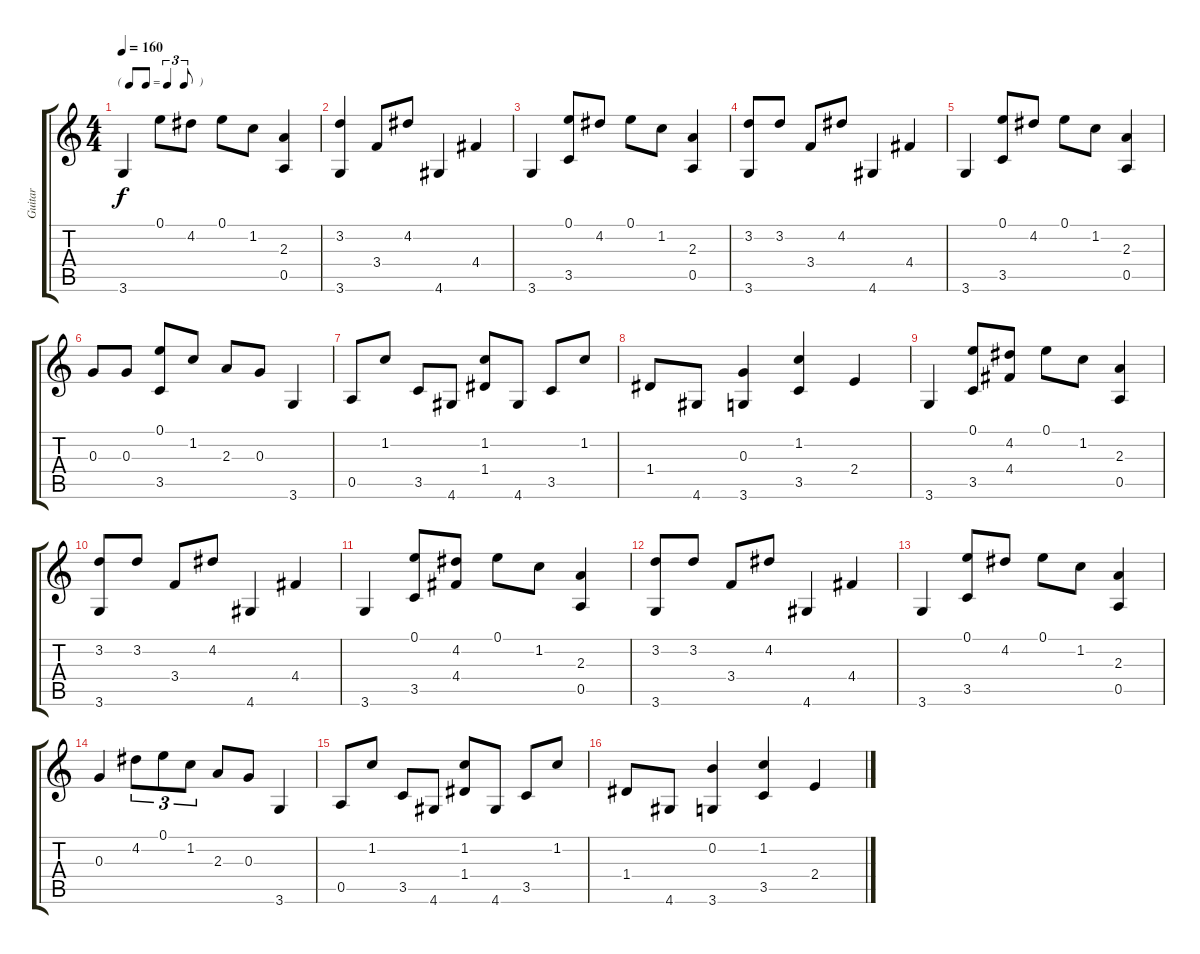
\track ("Guitar" "Guitar") {instrument acousticguitarsteel}
\staff {score tabs}
\tuning (E4 B3 G3 D3 A2 E2) {hide}
\ts (4 4)
\tf triplet8th
\tempo 160
\clef g2
\ks c
3.6.4{dy f instrument acousticguitarsteel} 0.1.8 4.2.8 0.1.8 1.2.8 (2.3 0.5).4 |
(3.2 3.6).4 3.4.8 4.2.8 4.6.4 4.4.4 |
3.6.4 (0.1 3.5).8 4.2.8 0.1.8 1.2.8 (2.3 0.5).4 |
(3.2 3.6).8 3.2.8 3.4.8 4.2.8 4.6.4 4.4.4 |
3.6.4 (0.1 3.5).8 4.2.8 0.1.8 1.2.8 (2.3 0.5).4 |
0.3.8 0.3.8 (0.1 3.5).8 1.2.8 2.3.8 0.3.8 3.6.4 |
0.5.8 1.2.8 3.5.8 4.6.8 (1.2 1.4).8 4.6.8 3.5.8 1.2.8 |
1.4.8 4.6.8 (0.3 3.6).4 (1.2 3.5).4 2.4.4 |
3.6.4 (0.1 3.5).8 (4.2 4.4).8 0.1.8 1.2.8 (2.3 0.5).4 |
(3.2 3.6).8 3.2.8 3.4.8 4.2.8 4.6.4 4.4.4 |
3.6.4 (0.1 3.5).8 (4.2 4.4).8 0.1.8 1.2.8 (2.3 0.5).4 |
(3.2 3.6).8 3.2.8 3.4.8 4.2.8 4.6.4 4.4.4 |
3.6.4 (0.1 3.5).8 4.2.8 0.1.8 1.2.8 (2.3 0.5).4 |
0.3.4 4.2.8{tu (3 2)} 0.1.8{tu (3 2)} 1.2.8{tu (3 2)} 2.3.8 0.3.8 3.6.4 |
0.5.8 1.2.8 3.5.8 4.6.8 (1.2 1.4).8 4.6.8 3.5.8 1.2.8 |
1.4.8 4.6.8 (0.2 3.6).4 (1.2 3.5).4 2.4.4
